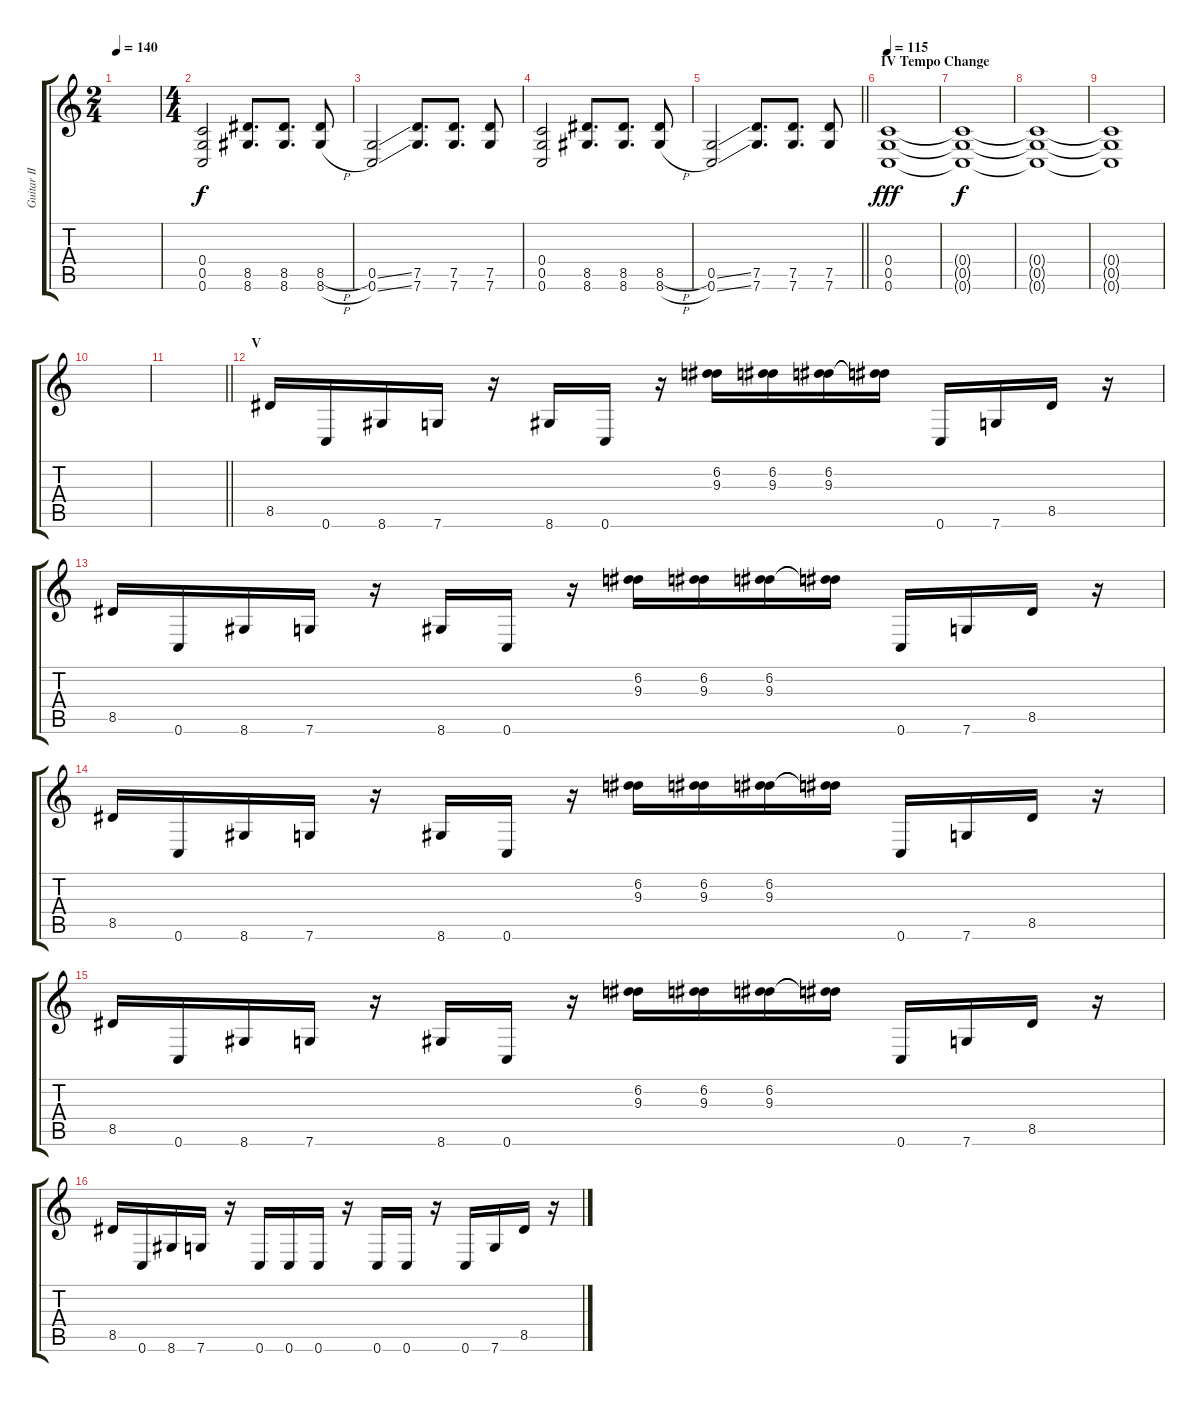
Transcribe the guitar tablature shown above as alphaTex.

\track ("Guitar II" "Guitar II") {instrument overdrivenguitar}
\staff {score tabs}
\tuning (D4 A3 F3 C3 G2 C2) {hide}
\ts (2 4)
\tempo 140
\clef g2
\ks c
|
\ts (4 4)
(0.4 0.5 0.6).2 (8.5 8.6).8{d} (8.5 8.6).8{d} (8.5{h} 8.6{h}).8 |
(0.5{ss} 0.6{ss}).2 (7.5 7.6).8{d} (7.5 7.6).8{d} (7.5 7.6).8 |
(0.4 0.5 0.6).2 (8.5 8.6).8{d} (8.5 8.6).8{d} (8.5{h} 8.6{h}).8 |
\barLineRight lightlight
(0.5{ss} 0.6{ss}).2 (7.5 7.6).8{d} (7.5 7.6).8{d} (7.5 7.6).8 |
\section ("" "IV Tempo Change")
\tempo 115
(0.4 0.5 0.6).1{dy fff} |
(0.4{t} 0.5{t} 0.6{t}).1{dy f} |
(0.4{t} 0.5{t} 0.6{t}).1 |
(0.4{t} 0.5{t} 0.6{t}).1 |
|
\barLineRight lightlight
|
\section ("" "V")
8.5.16 0.6.16 8.6.16 7.6.16 r.16 8.6.16 0.6.16 r.16 (6.2 9.3).16 (6.2 9.3).16 (6.2 9.3).16 (6.2{t} 9.3{t}).16 0.6.16 7.6.16 8.5.16 r.16 |
8.5.16 0.6.16 8.6.16 7.6.16 r.16 8.6.16 0.6.16 r.16 (6.2 9.3).16 (6.2 9.3).16 (6.2 9.3).16 (6.2{t} 9.3{t}).16 0.6.16 7.6.16 8.5.16 r.16 |
8.5.16 0.6.16 8.6.16 7.6.16 r.16 8.6.16 0.6.16 r.16 (6.2 9.3).16 (6.2 9.3).16 (6.2 9.3).16 (6.2{t} 9.3{t}).16 0.6.16 7.6.16 8.5.16 r.16 |
8.5.16 0.6.16 8.6.16 7.6.16 r.16 8.6.16 0.6.16 r.16 (6.2 9.3).16 (6.2 9.3).16 (6.2 9.3).16 (6.2{t} 9.3{t}).16 0.6.16 7.6.16 8.5.16 r.16 |
8.5.16 0.6.16 8.6.16 7.6.16 r.16 0.6.16 0.6.16 0.6.16 r.16 0.6.16 0.6.16 r.16 0.6.16 7.6.16 8.5.16 r.16
